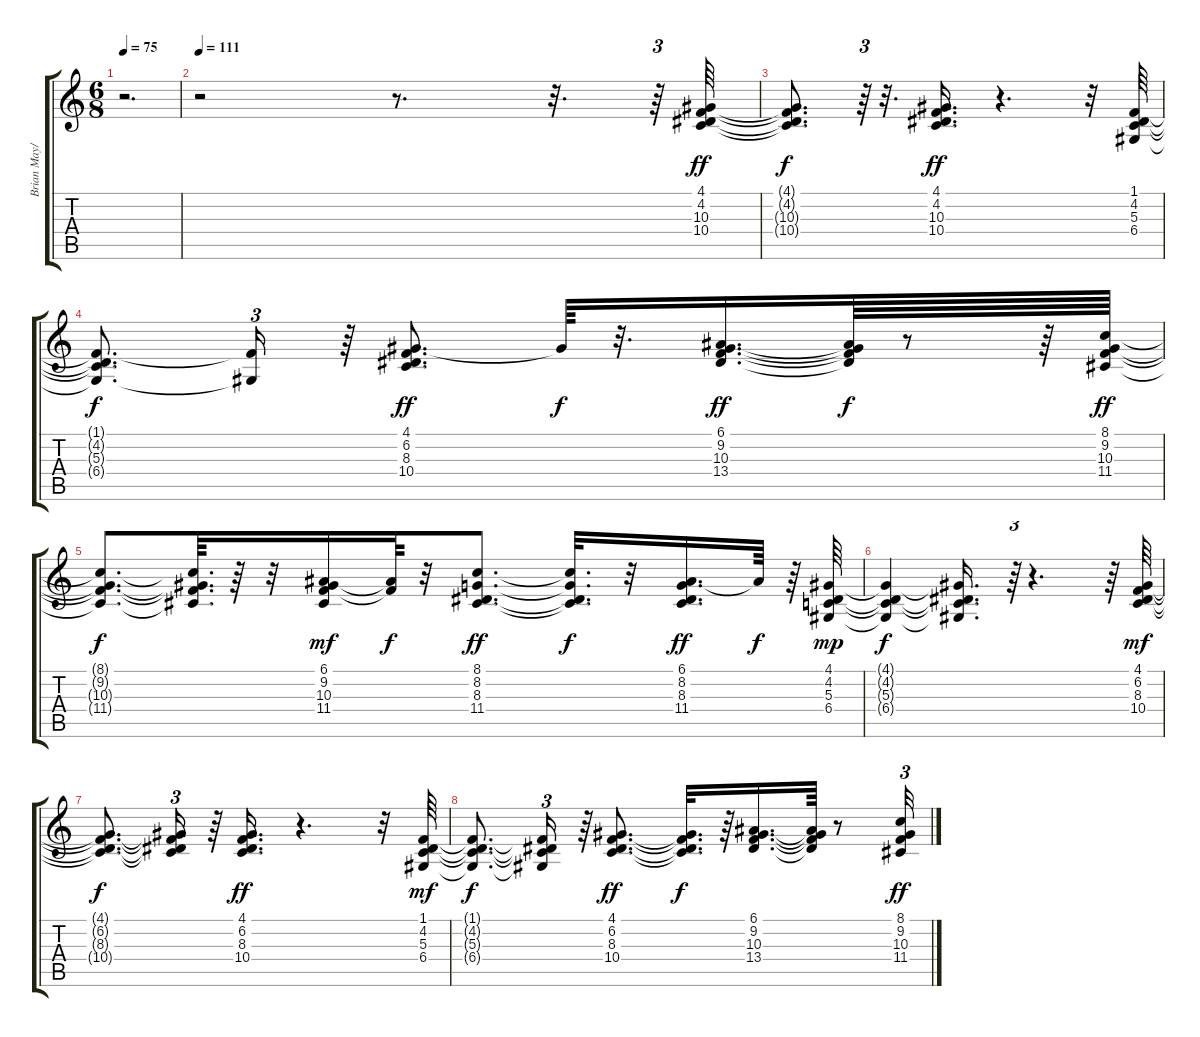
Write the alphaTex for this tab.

\track ("Brian May/Roger Taylor Chorus" "Brian May/") {mute instrument choiraahs}
\staff {score tabs}
\tuning (E4 B3 G3 D3 A2 E2) {hide}
\ts (6 8)
\tempo 75
\clef g2
\ks c
r.2{d dy f} |
\tempo 111
r.2 r.8{d} r.32{d} r.64{tu (3 2)} (4.1 4.2 10.3 10.4).64{dy ff} |
(4.1{t} 4.2{t} 10.3{t} 10.4{t}).8{d dy f} r.64{tu (3 2)} r.32{d} (4.1 4.2 10.3 10.4).16{d dy ff} r.4{d} r.32 (1.1 4.2 5.3 6.4).64 |
(1.1{t} 4.2{t} 5.3{t} 6.4{t}).8{d dy f} (1.1{t} 6.4{t}).16{tu (3 2)} r.64 (4.1 6.2 8.3 10.4).8{d dy ff} 4.1{t}.64{dy f} r.32{d} (6.1 9.2 10.3 13.4).16{d dy ff} (6.1{t} 9.2{t} 10.3{t} 13.4{t}).64{dy f} r.8 r.64 (8.1 9.2 10.3 11.4).64{dy ff} |
(8.1{t} 9.2{t} 10.3{t} 11.4{t}).8{d dy f} (8.1{t} 9.2{t} 10.3{t} 11.4{t}).64{d} r.64 r.32 (6.1 9.2 10.3 11.4).16{dy mf} (6.1{t} 10.3{t}).64{dy f} r.32 (8.1 8.2 8.3 11.4).8{d dy ff} (8.1{t} 8.2{t} 8.3{t} 11.4{t}).32{d dy f} r.32 (6.1 8.2 8.3 11.4).16{d dy ff} 6.1{t}.64{dy f} r.64 (4.1 4.2 5.3 6.4).64{dy mp} |
(4.1{t} 4.2{t} 5.3{t} 6.4{t}).4{dy f} (4.1{t} 4.2{t} 5.3{t} 6.4{t}).16{d} r.64{tu (3 2)} r.4{d} r.64 (4.1 6.2 8.3 10.4).64{dy mf} |
(4.1{t} 6.2{t} 8.3{t} 10.4{t}).8{d dy f} (4.1{t} 6.2{t} 8.3{t} 10.4{t}).16{tu (3 2)} r.64 (4.1 6.2 8.3 10.4).16{d dy ff} r.4{d} r.32 (1.1 4.2 5.3 6.4).64{dy mf} |
(1.1{t} 4.2{t} 5.3{t} 6.4{t}).8{d dy f} (1.1{t} 4.2{t} 5.3{t} 6.4{t}).16{tu (3 2)} r.64 (4.1 6.2 8.3 10.4).8{d dy ff} (4.1{t} 6.2{t} 8.3{t} 10.4{t}).32{d dy f} r.64 (6.1 9.2 10.3 13.4).16{d} (6.1{t} 9.2{t} 10.3{t} 13.4{t}).64 r.8 (8.1 9.2 10.3 11.4).32{tu (3 2) dy ff}
